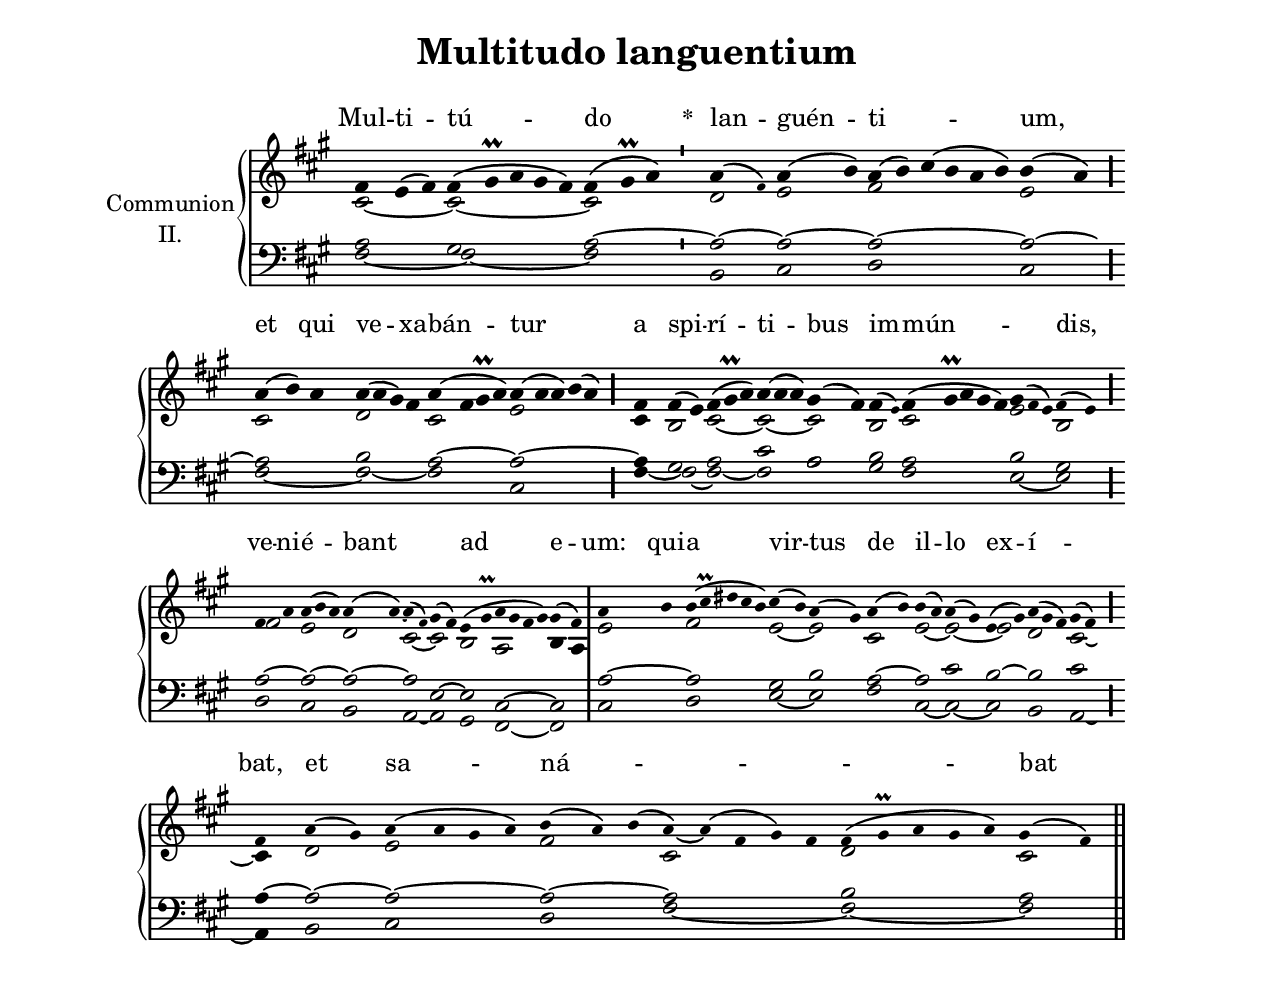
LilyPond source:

\version "2.18"
\include "gregorian.ly"
\include "noh2.ily"


%Page reference: page iii.42
%(volume.page)

global = {
 \key fis \minor
 \cadenzaOn 
}

\header {
  title = \markup \center-column {"Multitudo languentium" \vspace #1 }
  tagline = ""
  composer = ""
}

\paper {
 #(include-special-characters)
  oddHeaderMarkup = \markup \fill-line {
    \line {}
    \center-column {
      \on-the-fly #first-page     " "
      \on-the-fly #not-first-page "Multitudo languentium"
    }
    \line { \on-the-fly #print-page-number-check-first \fromproperty #'page:page-number-string }
  }
  evenHeaderMarkup = \markup \fill-line {
    \line { \on-the-fly #print-page-number-check-first \fromproperty #'page:page-number-string }
    \center-column { "Multitudo languentium" }
    \line {}
  }
}

chantText = \lyricmode {
Mul -- ti -- tú -- do 
\set stanza = " * " lan -- guén -- ti -- _ um, 
et qui ve -- xa -- bán -- tur _ 
a spi -- rí -- ti -- bus im -- mún -- _ dis, 
ve -- ni -- é -- bant _ ad e -- um: 
qui -- a vir -- tus de il -- lo ex -- í -- _ bat, 
et sa -- ná -- _ _ _ bat o -- mnes. }

chantMusic = {
\tieDown   fis'4 e'4 ( fis'4) fis'4 ( gis'\prall a'4 gis'4 fis'4) fis'4 ( gis'\prall a'4) \divisioMinima
 a'4 ( \once \tweak #'font-size #-4 fis' ) a'4 ( b'4) a'4 ( b'4) cis''4 ( b'4 a'4 b'4) b'4 ( a'4) \divisioMaior
 a'4 ( b'4) a'4 a'4 ( a'4 gis'4) fis'4 a'4 ( fis'4 gis'\prall a'4) a'4 ( a'4 a'4) b'4 ( a'4) \divisioMaior
 fis'4 fis'4 ( e'4) fis'4 ( gis'\prall a'4) a'4 ( a'4 a'4) gis'4 ( fis'4) fis'4 ( \once \tweak #'font-size #-4 e' ) fis'4 ( gis'\prall a'4 gis'4 fis'4) gis'4 ( \tiny fis' e' 4) fis'4 ( e'4) \divisioMaior
 fis'4 a'4 a'4 ( b'4 a'4) a'4 ( a'4) ~ a'4 ( \once \tweak #'font-size #-4 fis' ) gis'4 ( fis'4) e'4 ( gis'\prall a'4 gis'4 fis'4 gis'4) gis'4 ( fis'4) \divisioMaxima
 a'4 b'4  b'4 ( cis''\prall dis''4 \tiny cis'' b' 4) cis''4 ( b'4) a'4 ( gis'4) a'4 ( b'4) b'4 ( a'4) a'4 ( gis'4) e'4 ( gis'4) a'4 ( gis'4 fis'4) gis'4 ( fis'4) \divisioMaior
 fis'4 a'4 ( gis'4) a'4 ( a'4 gis'4 a'4) b'4 ( a'4) b'4 ( a'4) ~ a'4 ( fis'4 gis'4) fis'4 fis'4 ( gis'\prall a'4 gis'4 a'4) gis'4 ( fis'4) \finalis

}

altoMusic = {
cis'2*3/2 ~ cis'2*5/2 ~ cis'2*3/2 \divisioMinima
d'2 e'2 fis'2*6/2 e'2 \divisioMaior
cis'2*3/2 d'2*4/2 cis'2*4/2 e'2*5/2 \divisioMaior
cis'4 b2 cis'2*3/2 ~ cis'2*3/2 ~ cis'2 b2 cis'2*5/2 e'2*3/2 b2 \divisioMaior
fis'2 e'2*3/2 d'2 cis'2 ~ cis'2 b2 a2*4/2 b4 a4 \divisioMaxima
e'2 fis'2*5/2 e'2 ~ e'2 cis'2 e'2 ~ e'2 ~ e'2 d'2*3/2 cis'2 ~ \divisioMaior
cis'4 d'2 e'2*4/2 fis'2*3/2 cis'2*5/2 d'2*5/2 cis'2 \finalis
}

tenorMusic = {
a2*3/2 gis2*5/2 a2*3/2 ~ \divisioMinima
a2 ~ a2 ~ a2*6/2 ~ a2 ~ \divisioMaior
a2*3/2 b2*4/2 a2*4/2 ~ a2*5/2 ~ \divisioMaior
a4 gis2 a2*3/2 cis'2*3/2 a2 b2 a2*5/2 b2*3/2 gis2 \divisioMaior
a2 ~ a2*3/2 ~ a2 ~ a2 e2 ~ e2 cis2*4/2 ~ cis2 \divisioMaxima
a2 ~ a2*5/2 gis2 b2 a2 ~ a2 cis'2 b2 ~ b2*3/2 cis'2 \divisioMaior
a4 ~ a2 ~ a2*4/2 ~ a2*3/2 ~ a2*5/2 b2*5/2 a2 \finalis
}

bassMusic = {
fis2*3/2 ~ fis2*5/2 ~ fis2*3/2 \divisioMinima
b,2 cis2 d2*6/2 cis2 \divisioMaior
fis2*3/2 ~ fis2*4/2 ~ fis2*4/2 cis2*5/2 \divisioMaior
fis4 ~ fis2 ~ fis2*3/2 ~ fis2*3/2 a2 gis2 fis2*5/2 e2*3/2 ~ e2 \divisioMaior
d2 cis2*3/2 b,2 a,2 ~ a,2 gis,2 fis,2*4/2 ~ fis,2 \divisioMaxima
cis2 d2*5/2 e2 ~ e2 fis2 cis2 ~ cis2 ~ cis2 b,2*3/2 a,2 ~ \divisioMaior
a,4 b,2 cis2*4/2 d2*3/2 fis2*5/2 ~ fis2*5/2 ~ fis2 \finalis
}

voiceLines = {
\voiceLineStyle


}

\score{
  <<
    \new GrandStaff <<
      \set GrandStaff.autoBeaming = ##f
      \set GrandStaff.instrumentName = \markup \center-column {
        "Communion"
        "II."
      }
      \new Staff = up <<
        \new Voice = "chant" {
          \voiceOne \global \chantMusic
        }
        \new Voice {
          \voiceTwo \global \altoMusic
        }
      >>

      \new Staff = down <<
        \clef bass
        \new Voice {
          \voiceOne \global \tenorMusic
        }
        \new Voice {
          \voiceTwo \global \bassMusic
        }
	\new Voice {
        \voiceThree \global \voiceLines
        }
      >>
    >>
    \new Lyrics \lyricsto chant {
      \chantText
    }
  >>
  \layout{
  }
  \midi{
    \tempo 4 = 125
  }
}
